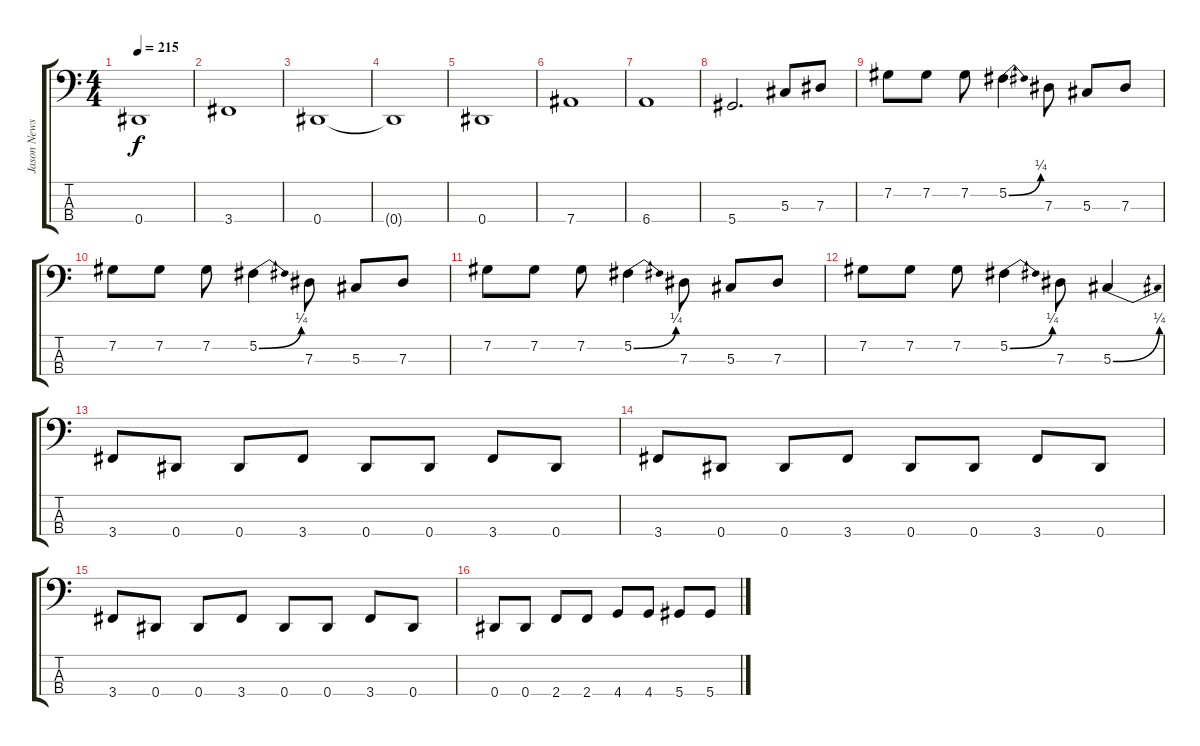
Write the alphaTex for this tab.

\track ("Jason Newsted" "Jason News") {instrument electricbasspick}
\staff {score tabs}
\tuning (Gb2 Db2 Ab1 Eb1) {hide}
\ts (4 4)
\tempo 215
\clef f4
\ks c
0.4.1{dy f} |
3.4.1 |
0.4.1 |
0.4{t}.1 |
0.4.1 |
7.4.1 |
6.4.1 |
5.4.2{d} 5.3.8 7.3.8 |
7.2.8 7.2.8 7.2.8 5.2{be (bend 0 0 60 1)}.4 7.3.8 5.3.8 7.3.8 |
7.2.8 7.2.8 7.2.8 5.2{be (bend 0 0 60 1)}.4 7.3.8 5.3.8 7.3.8 |
7.2.8 7.2.8 7.2.8 5.2{be (bend 0 0 60 1)}.4 7.3.8 5.3.8 7.3.8 |
7.2.8 7.2.8 7.2.8 5.2{be (bend 0 0 60 1)}.4 7.3.8 5.3{be (bend 0 0 60 1)}.4 |
3.4.8 0.4.8 0.4.8 3.4.8 0.4.8 0.4.8 3.4.8 0.4.8 |
3.4.8 0.4.8 0.4.8 3.4.8 0.4.8 0.4.8 3.4.8 0.4.8 |
3.4.8 0.4.8 0.4.8 3.4.8 0.4.8 0.4.8 3.4.8 0.4.8 |
0.4.8 0.4.8 2.4.8 2.4.8 4.4.8 4.4.8 5.4.8 5.4.8
